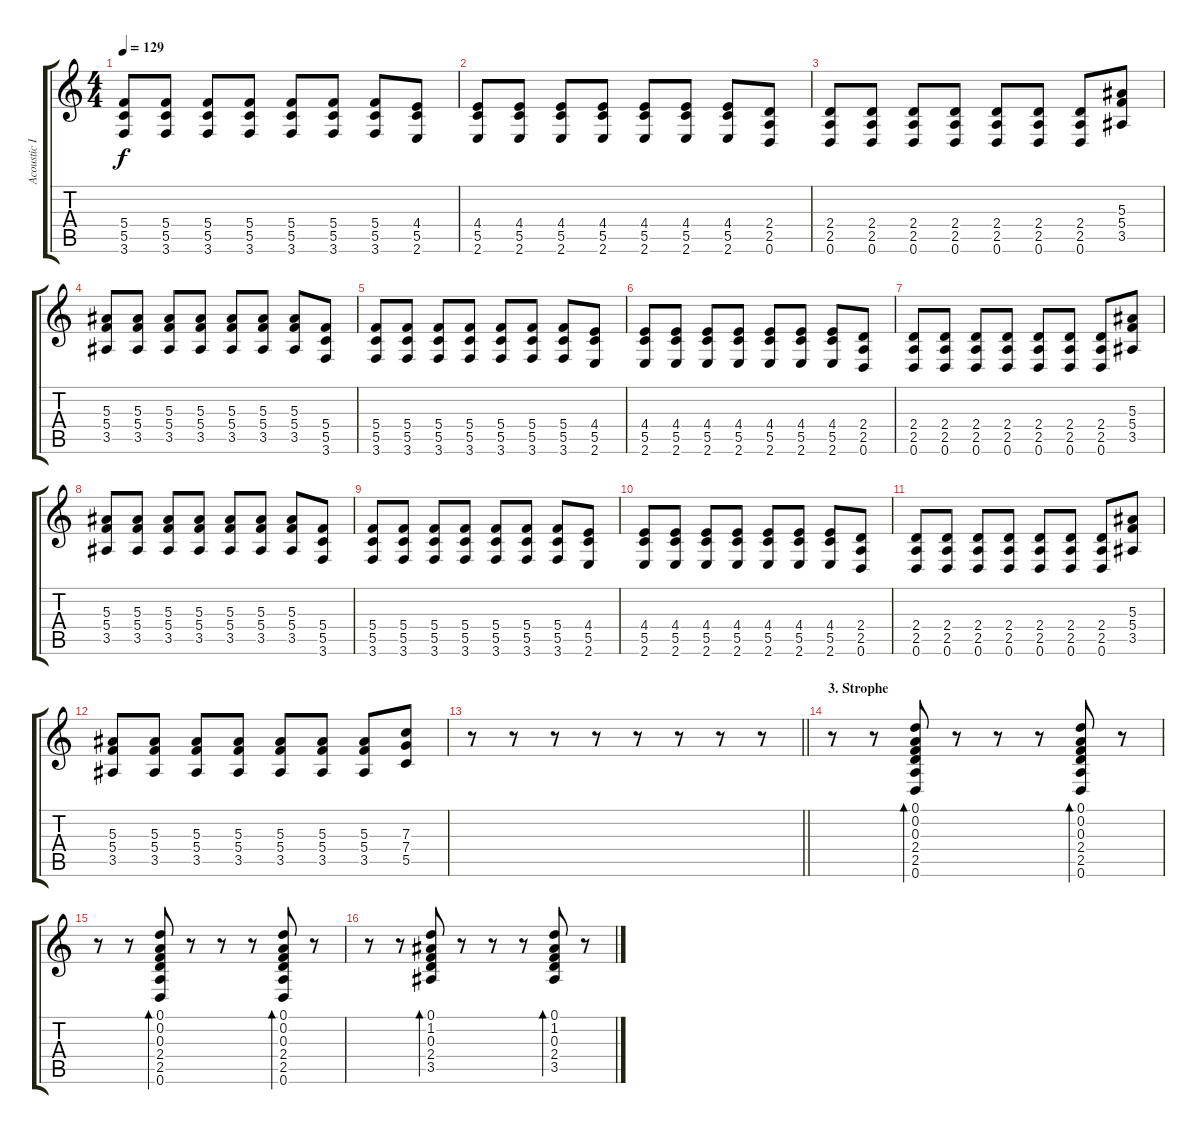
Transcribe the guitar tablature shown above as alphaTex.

\track ("Acoustic I - 12 String" "Acoustic I") {instrument acousticguitarsteel}
\staff {score tabs}
\tuning (D4 A3 F3 C3 G2 D2) {hide}
\ts (4 4)
\tempo 129
\clef g2
\ks c
(5.4 5.5 3.6).8{dy f} (5.4 5.5 3.6).8 (5.4 5.5 3.6).8 (5.4 5.5 3.6).8 (5.4 5.5 3.6).8 (5.4 5.5 3.6).8 (5.4 5.5 3.6).8 (4.4 5.5 2.6).8 |
(4.4 5.5 2.6).8 (4.4 5.5 2.6).8 (4.4 5.5 2.6).8 (4.4 5.5 2.6).8 (4.4 5.5 2.6).8 (4.4 5.5 2.6).8 (4.4 5.5 2.6).8 (2.4 2.5 0.6).8 |
(2.4 2.5 0.6).8 (2.4 2.5 0.6).8 (2.4 2.5 0.6).8 (2.4 2.5 0.6).8 (2.4 2.5 0.6).8 (2.4 2.5 0.6).8 (2.4 2.5 0.6).8 (5.3 5.4 3.5).8 |
(5.3 5.4 3.5).8 (5.3 5.4 3.5).8 (5.3 5.4 3.5).8 (5.3 5.4 3.5).8 (5.3 5.4 3.5).8 (5.3 5.4 3.5).8 (5.3 5.4 3.5).8 (5.4 5.5 3.6).8 |
(5.4 5.5 3.6).8 (5.4 5.5 3.6).8 (5.4 5.5 3.6).8 (5.4 5.5 3.6).8 (5.4 5.5 3.6).8 (5.4 5.5 3.6).8 (5.4 5.5 3.6).8 (4.4 5.5 2.6).8 |
(4.4 5.5 2.6).8 (4.4 5.5 2.6).8 (4.4 5.5 2.6).8 (4.4 5.5 2.6).8 (4.4 5.5 2.6).8 (4.4 5.5 2.6).8 (4.4 5.5 2.6).8 (2.4 2.5 0.6).8 |
(2.4 2.5 0.6).8 (2.4 2.5 0.6).8 (2.4 2.5 0.6).8 (2.4 2.5 0.6).8 (2.4 2.5 0.6).8 (2.4 2.5 0.6).8 (2.4 2.5 0.6).8 (5.3 5.4 3.5).8 |
(5.3 5.4 3.5).8 (5.3 5.4 3.5).8 (5.3 5.4 3.5).8 (5.3 5.4 3.5).8 (5.3 5.4 3.5).8 (5.3 5.4 3.5).8 (5.3 5.4 3.5).8 (5.4 5.5 3.6).8 |
(5.4 5.5 3.6).8 (5.4 5.5 3.6).8 (5.4 5.5 3.6).8 (5.4 5.5 3.6).8 (5.4 5.5 3.6).8 (5.4 5.5 3.6).8 (5.4 5.5 3.6).8 (4.4 5.5 2.6).8 |
(4.4 5.5 2.6).8 (4.4 5.5 2.6).8 (4.4 5.5 2.6).8 (4.4 5.5 2.6).8 (4.4 5.5 2.6).8 (4.4 5.5 2.6).8 (4.4 5.5 2.6).8 (2.4 2.5 0.6).8 |
(2.4 2.5 0.6).8 (2.4 2.5 0.6).8 (2.4 2.5 0.6).8 (2.4 2.5 0.6).8 (2.4 2.5 0.6).8 (2.4 2.5 0.6).8 (2.4 2.5 0.6).8 (5.3 5.4 3.5).8 |
(5.3 5.4 3.5).8 (5.3 5.4 3.5).8 (5.3 5.4 3.5).8 (5.3 5.4 3.5).8 (5.3 5.4 3.5).8 (5.3 5.4 3.5).8 (5.3 5.4 3.5).8 (7.3 7.4 5.5).8 |
\barLineRight lightlight
r.8 r.8 r.8 r.8 r.8 r.8 r.8 r.8 |
\section ("" "3. Strophe")
r.8 r.8 (0.1 0.2 0.3 2.4 2.5 0.6).8{bd 60} r.8 r.8 r.8 (0.1 0.2 0.3 2.4 2.5 0.6).8{bd 60} r.8 |
r.8 r.8 (0.1 0.2 0.3 2.4 2.5 0.6).8{bd 60} r.8 r.8 r.8 (0.1 0.2 0.3 2.4 2.5 0.6).8{bd 60} r.8 |
r.8 r.8 (0.1 1.2 0.3 2.4 3.5).8{bd 60} r.8 r.8 r.8 (0.1 1.2 0.3 2.4 3.5).8{bd 60} r.8
